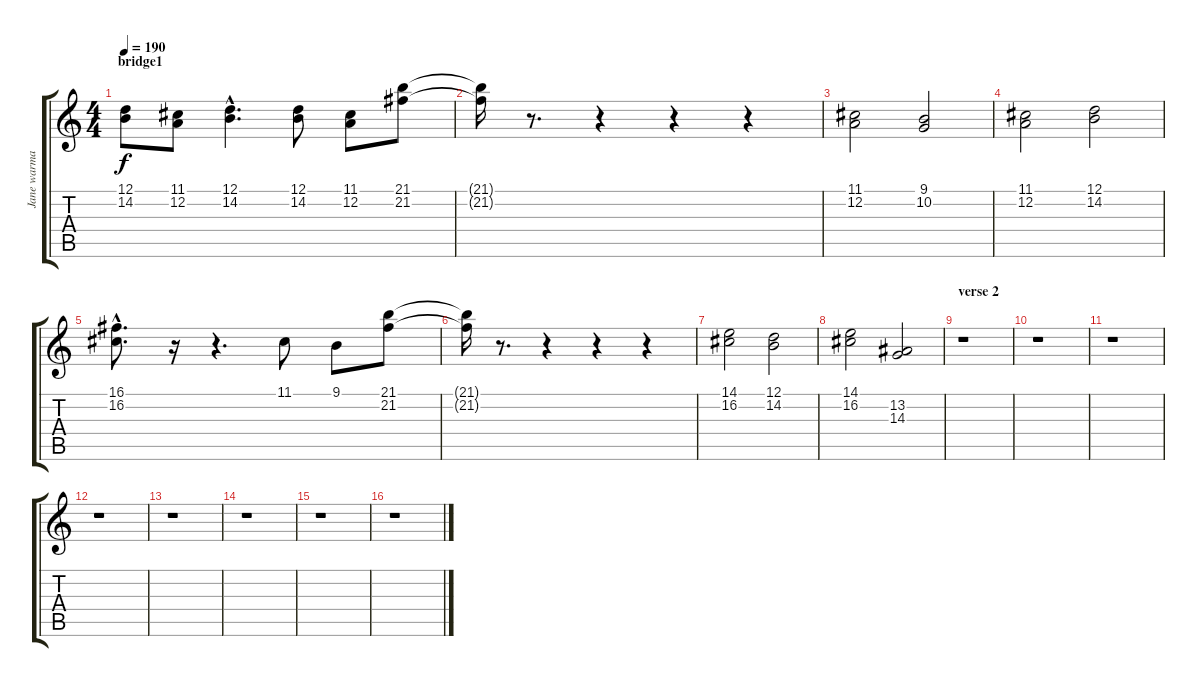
\track ("Jane warman" "Jane warma") {instrument lead2sawtooth}
\staff {score tabs}
\tuning (D4 A3 F3 C3 G2 C2) {hide}
\ts (4 4)
\section ("" "bridge1")
\tempo 190
\clef g2
\ks c
(12.1 14.2).8{dy f volume 11 balance 8 instrument stringensemble1} (11.1 12.2).8 (12.1{hac} 14.2{hac}).4{d} (12.1 14.2).8 (11.1 12.2).8 (21.1 21.2).8 |
(21.1{t} 21.2{t}).16 r.8{d} r.4 r.4 r.4 |
(11.1 12.2).2{instrument stringensemble2} (9.1 10.2).2 |
(11.1 12.2).2 (12.1 14.2).2 |
(16.1{hac} 16.2{hac}).8{d instrument stringensemble1} r.16 r.4{d} 11.1.8 9.1.8 (21.1 21.2).8 |
(21.1{t} 21.2{t}).16 r.8{d} r.4 r.4 r.4 |
(14.1 16.2).2{instrument stringensemble2} (12.1 14.2).2 |
(14.1 16.2).2 (13.2 14.3).2 |
\section ("" "verse 2")
r.1 |
r.1 |
r.1 |
r.1 |
r.1 |
r.1 |
r.1 |
r.1
